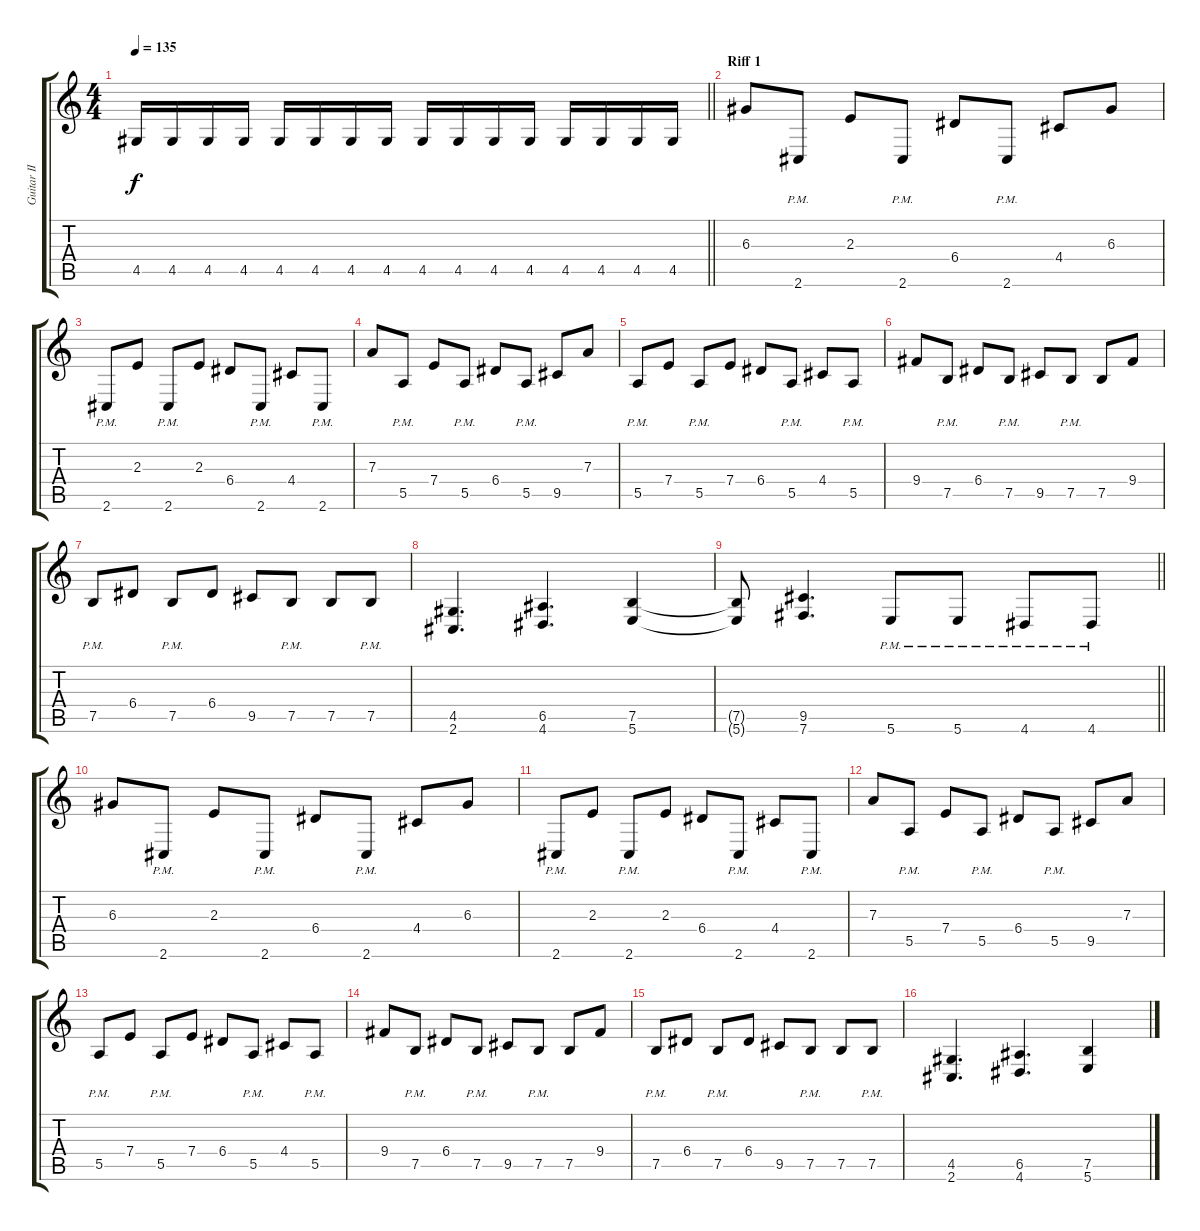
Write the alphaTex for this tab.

\track ("Guitar II" "Guitar II") {instrument distortionguitar}
\staff {score tabs}
\tuning (B3 Gb3 D3 A2 E2 B1) {hide}
\ts (4 4)
\tempo 135
\clef g2
\barLineRight lightlight
\ks c
4.5.16{dy f} 4.5.16 4.5.16 4.5.16 4.5.16 4.5.16 4.5.16 4.5.16 4.5.16 4.5.16 4.5.16 4.5.16 4.5.16 4.5.16 4.5.16 4.5.16 |
\section ("" "Riff 1")
6.3.8 2.6{pm}.8 2.3.8 2.6{pm}.8 6.4.8 2.6{pm}.8 4.4.8 6.3.8 |
2.6{pm}.8 2.3.8 2.6{pm}.8 2.3.8 6.4.8 2.6{pm}.8 4.4.8 2.6{pm}.8 |
7.3.8 5.5{pm}.8 7.4.8 5.5{pm}.8 6.4.8 5.5{pm}.8 9.5.8 7.3.8 |
5.5{pm}.8 7.4.8 5.5{pm}.8 7.4.8 6.4.8 5.5{pm}.8 4.4.8 5.5{pm}.8 |
9.4.8 7.5{pm}.8 6.4.8 7.5{pm}.8 9.5.8 7.5{pm}.8 7.5.8 9.4.8 |
7.5{pm}.8 6.4.8 7.5{pm}.8 6.4.8 9.5.8 7.5{pm}.8 7.5.8 7.5{pm}.8 |
(4.5 2.6).4{d} (6.5 4.6).4{d} (7.5 5.6).4 |
\barLineRight lightlight
(7.5{t} 5.6{t}).8 (9.5 7.6).4{d} 5.6{pm}.8 5.6{pm}.8 4.6{pm}.8 4.6{pm}.8 |
\section ("" "")
6.3.8 2.6{pm}.8 2.3.8 2.6{pm}.8 6.4.8 2.6{pm}.8 4.4.8 6.3.8 |
2.6{pm}.8 2.3.8 2.6{pm}.8 2.3.8 6.4.8 2.6{pm}.8 4.4.8 2.6{pm}.8 |
7.3.8 5.5{pm}.8 7.4.8 5.5{pm}.8 6.4.8 5.5{pm}.8 9.5.8 7.3.8 |
5.5{pm}.8 7.4.8 5.5{pm}.8 7.4.8 6.4.8 5.5{pm}.8 4.4.8 5.5{pm}.8 |
9.4.8 7.5{pm}.8 6.4.8 7.5{pm}.8 9.5.8 7.5{pm}.8 7.5.8 9.4.8 |
7.5{pm}.8 6.4.8 7.5{pm}.8 6.4.8 9.5.8 7.5{pm}.8 7.5.8 7.5{pm}.8 |
(4.5 2.6).4{d} (6.5 4.6).4{d} (7.5 5.6).4
